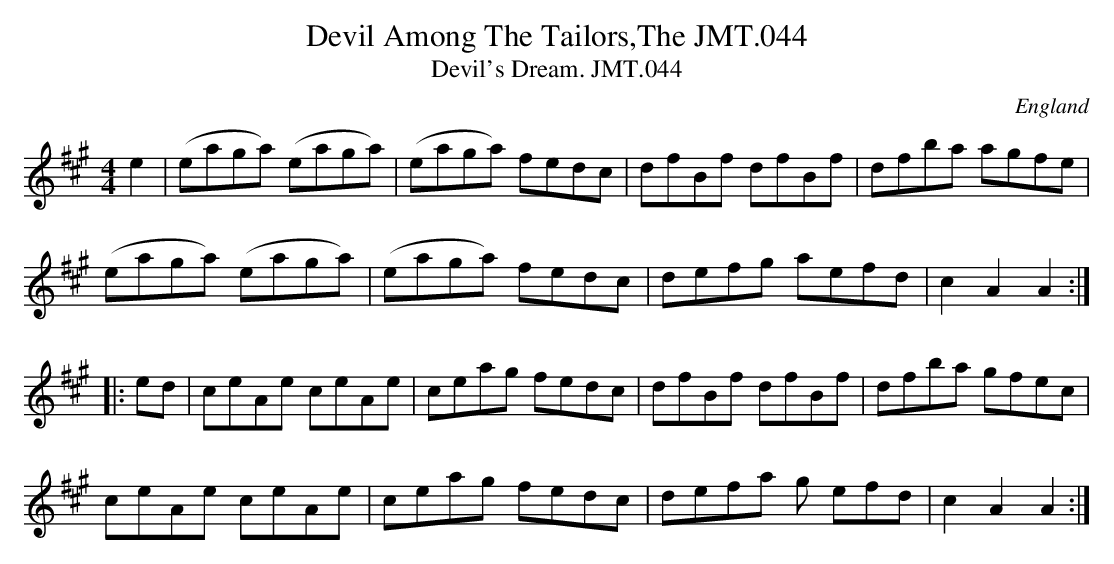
X:1
T:Devil Among The Tailors,The JMT.044
T:Devil's Dream. JMT.044
M:4/4
L:1/8
O:England
K:A
e2|(eaga) (eaga)|(eaga) fedc|dfBf dfBf|dfba agfe|! (eaga) (eaga)|(eaga)
fedc|defg aefd|c2A2A2:|!
|:ed|ceAe ceAe|ceag fedc|dfBf dfBf|dfba gfec|!ceAe ceAe|ceag fedc|defa g
efd|c2A2A2:|]
